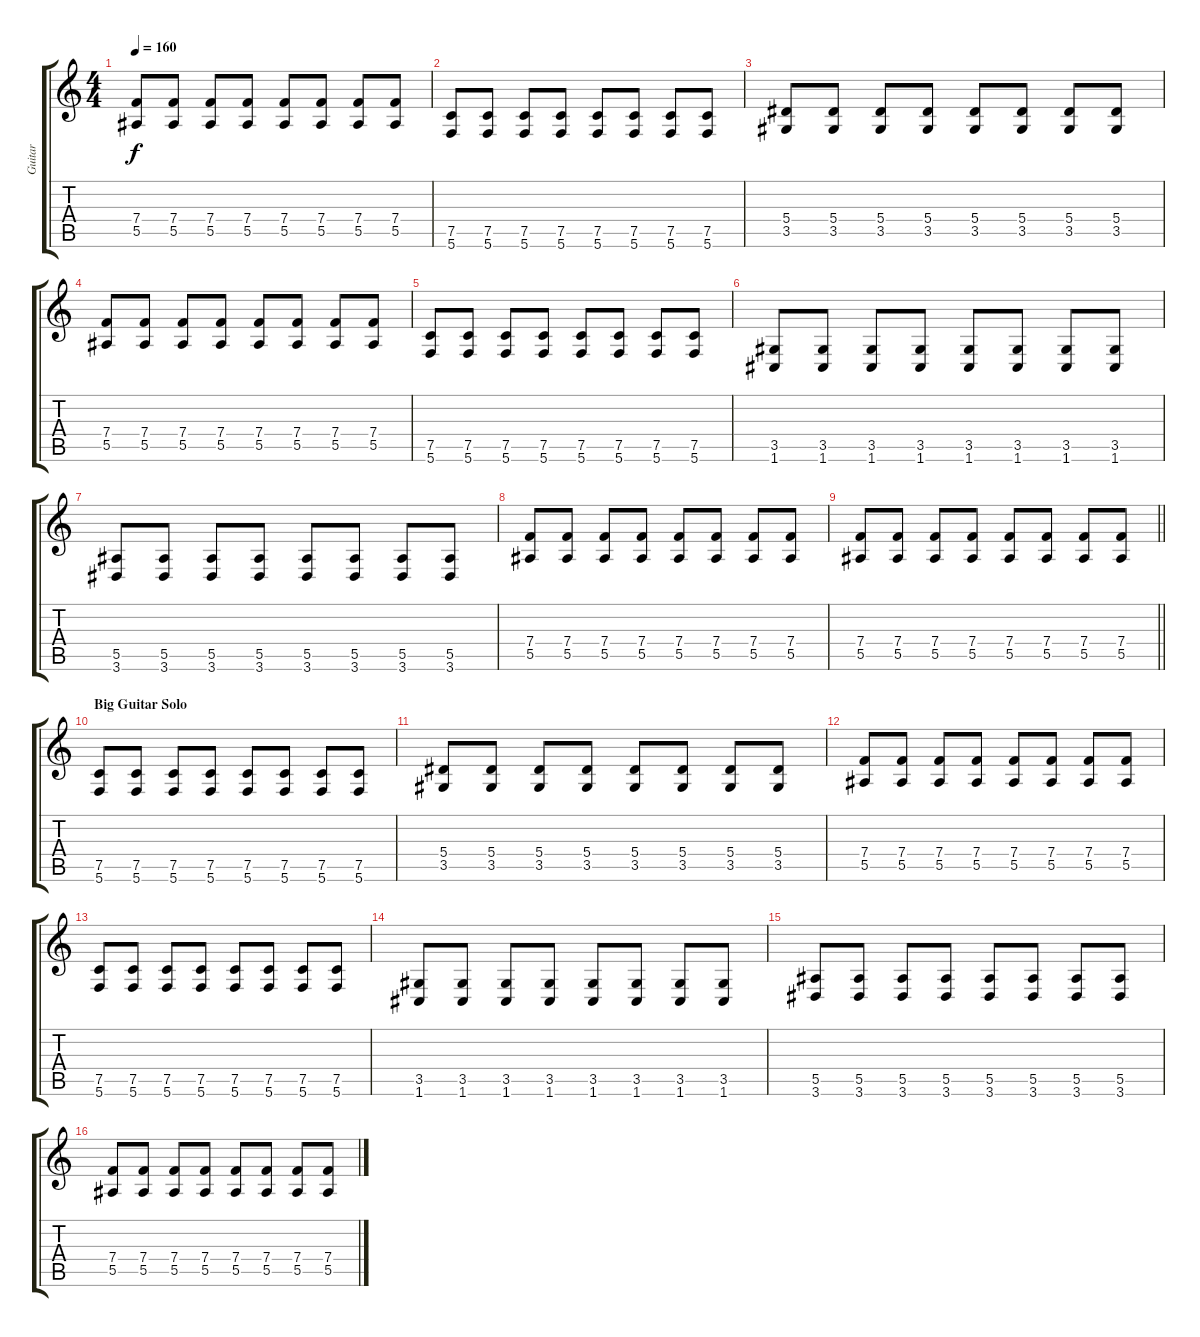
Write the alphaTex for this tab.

\track ("Guitar" "Guitar") {instrument distortionguitar}
\staff {score tabs}
\tuning (C4 G3 Eb3 Bb2 F2 C2) {hide}
\ts (4 4)
\tempo 160
\clef g2
\ks c
(7.4 5.5).8{dy f} (7.4 5.5).8 (7.4 5.5).8 (7.4 5.5).8 (7.4 5.5).8 (7.4 5.5).8 (7.4 5.5).8 (7.4 5.5).8 |
(7.5 5.6).8 (7.5 5.6).8 (7.5 5.6).8 (7.5 5.6).8 (7.5 5.6).8 (7.5 5.6).8 (7.5 5.6).8 (7.5 5.6).8 |
(5.4 3.5).8 (5.4 3.5).8 (5.4 3.5).8 (5.4 3.5).8 (5.4 3.5).8 (5.4 3.5).8 (5.4 3.5).8 (5.4 3.5).8 |
(7.4 5.5).8 (7.4 5.5).8 (7.4 5.5).8 (7.4 5.5).8 (7.4 5.5).8 (7.4 5.5).8 (7.4 5.5).8 (7.4 5.5).8 |
(7.5 5.6).8 (7.5 5.6).8 (7.5 5.6).8 (7.5 5.6).8 (7.5 5.6).8 (7.5 5.6).8 (7.5 5.6).8 (7.5 5.6).8 |
(3.5 1.6).8 (3.5 1.6).8 (3.5 1.6).8 (3.5 1.6).8 (3.5 1.6).8 (3.5 1.6).8 (3.5 1.6).8 (3.5 1.6).8 |
(5.5 3.6).8 (5.5 3.6).8 (5.5 3.6).8 (5.5 3.6).8 (5.5 3.6).8 (5.5 3.6).8 (5.5 3.6).8 (5.5 3.6).8 |
(7.4 5.5).8 (7.4 5.5).8 (7.4 5.5).8 (7.4 5.5).8 (7.4 5.5).8 (7.4 5.5).8 (7.4 5.5).8 (7.4 5.5).8 |
\barLineRight lightlight
(7.4 5.5).8 (7.4 5.5).8 (7.4 5.5).8 (7.4 5.5).8 (7.4 5.5).8 (7.4 5.5).8 (7.4 5.5).8 (7.4 5.5).8 |
\section ("" "Big Guitar Solo")
(7.5 5.6).8 (7.5 5.6).8 (7.5 5.6).8 (7.5 5.6).8 (7.5 5.6).8 (7.5 5.6).8 (7.5 5.6).8 (7.5 5.6).8 |
(5.4 3.5).8 (5.4 3.5).8 (5.4 3.5).8 (5.4 3.5).8 (5.4 3.5).8 (5.4 3.5).8 (5.4 3.5).8 (5.4 3.5).8 |
(7.4 5.5).8 (7.4 5.5).8 (7.4 5.5).8 (7.4 5.5).8 (7.4 5.5).8 (7.4 5.5).8 (7.4 5.5).8 (7.4 5.5).8 |
(7.5 5.6).8 (7.5 5.6).8 (7.5 5.6).8 (7.5 5.6).8 (7.5 5.6).8 (7.5 5.6).8 (7.5 5.6).8 (7.5 5.6).8 |
(3.5 1.6).8 (3.5 1.6).8 (3.5 1.6).8 (3.5 1.6).8 (3.5 1.6).8 (3.5 1.6).8 (3.5 1.6).8 (3.5 1.6).8 |
(5.5 3.6).8 (5.5 3.6).8 (5.5 3.6).8 (5.5 3.6).8 (5.5 3.6).8 (5.5 3.6).8 (5.5 3.6).8 (5.5 3.6).8 |
(7.4 5.5).8 (7.4 5.5).8 (7.4 5.5).8 (7.4 5.5).8 (7.4 5.5).8 (7.4 5.5).8 (7.4 5.5).8 (7.4 5.5).8
